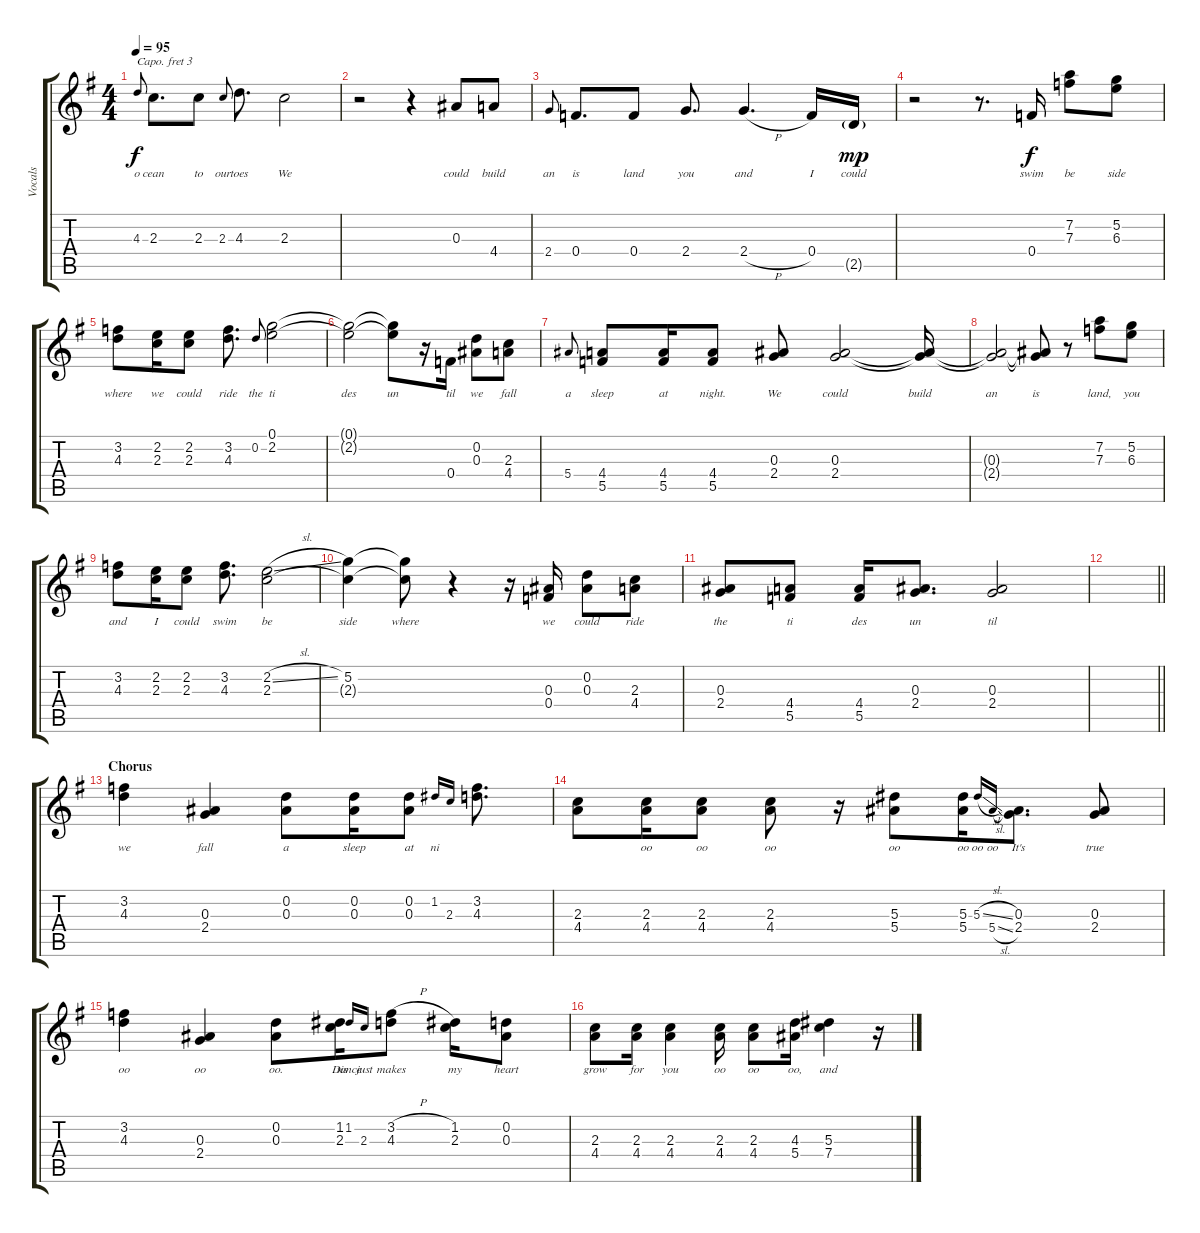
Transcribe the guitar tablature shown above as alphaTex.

\track ("Vocals" "Vocals") {instrument electricguitarclean}
\staff {score tabs}
\capo 3
\tuning (E4 B3 G3 D3 A2 E2) {hide}
\ts (4 4)
\tempo 95
\clef g2
\ks g
4.3.8{lyrics (0 "o") lyrics (1 "") lyrics (2 "") lyrics (3 "") lyrics (4 "") gr onbeat dy f} 2.3.8{d lyrics (0 "cean") lyrics (1 "") lyrics (2 "") lyrics (3 "") lyrics (4 "")} 2.3.8{lyrics (0 "to") lyrics (1 "") lyrics (2 "") lyrics (3 "") lyrics (4 "")} 2.3.8{lyrics (0 "our") lyrics (1 "") lyrics (2 "") lyrics (3 "") lyrics (4 "") gr onbeat} 4.3.8{d lyrics (0 "toes") lyrics (1 "") lyrics (2 "") lyrics (3 "") lyrics (4 "")} 2.3.2{lyrics (0 "We") lyrics (1 "") lyrics (2 "") lyrics (3 "") lyrics (4 "")} |
r.2 r.4 0.3.8{lyrics (0 "could") lyrics (1 "") lyrics (2 "") lyrics (3 "") lyrics (4 "")} 4.4.8{lyrics (0 "build") lyrics (1 "") lyrics (2 "") lyrics (3 "") lyrics (4 "")} |
2.4.8{lyrics (0 "an") lyrics (1 "") lyrics (2 "") lyrics (3 "") lyrics (4 "") gr onbeat} 0.4.8{d lyrics (0 "is") lyrics (1 "") lyrics (2 "") lyrics (3 "") lyrics (4 "")} 0.4.8{lyrics (0 "land") lyrics (1 "") lyrics (2 "") lyrics (3 "") lyrics (4 "")} 2.4.8{d lyrics (0 "you") lyrics (1 "") lyrics (2 "") lyrics (3 "") lyrics (4 "")} 2.4{h}.4{d lyrics (0 "and") lyrics (1 "") lyrics (2 "") lyrics (3 "") lyrics (4 "")} 0.4.16{lyrics (0 "I") lyrics (1 "") lyrics (2 "") lyrics (3 "") lyrics (4 "")} 2.5{g}.16{lyrics (0 "could") lyrics (1 "") lyrics (2 "") lyrics (3 "") lyrics (4 "") dy mp} |
r.2 r.8{d} 0.4.16{lyrics (0 "swim") lyrics (1 "") lyrics (2 "") lyrics (3 "") lyrics (4 "") dy f} (7.2 7.3).8{lyrics (0 "be") lyrics (1 "") lyrics (2 "") lyrics (3 "") lyrics (4 "")} (5.2 6.3).8{lyrics (0 "side") lyrics (1 "") lyrics (2 "") lyrics (3 "") lyrics (4 "")} |
(3.2 4.3).8{lyrics (0 "where") lyrics (1 "") lyrics (2 "") lyrics (3 "") lyrics (4 "")} (2.2 2.3).16{lyrics (0 "we") lyrics (1 "") lyrics (2 "") lyrics (3 "") lyrics (4 "")} (2.2 2.3).8{lyrics (0 "could") lyrics (1 "") lyrics (2 "") lyrics (3 "") lyrics (4 "")} (3.2 4.3).8{d lyrics (0 "ride") lyrics (1 "") lyrics (2 "") lyrics (3 "") lyrics (4 "")} 0.2.8{lyrics (0 "the") lyrics (1 "") lyrics (2 "") lyrics (3 "") lyrics (4 "") gr onbeat} (0.1 2.2).2{lyrics (0 "ti") lyrics (1 "") lyrics (2 "") lyrics (3 "") lyrics (4 "")} |
(0.1{t} 2.2{t}).2{lyrics (0 "des") lyrics (1 "") lyrics (2 "") lyrics (3 "") lyrics (4 "")} (0.1{t} 2.2{t}).8{lyrics (0 "un") lyrics (1 "") lyrics (2 "") lyrics (3 "") lyrics (4 "")} r.16 0.4.16{lyrics (0 "til") lyrics (1 "") lyrics (2 "") lyrics (3 "") lyrics (4 "")} (0.2 0.3).8{lyrics (0 "we") lyrics (1 "") lyrics (2 "") lyrics (3 "") lyrics (4 "")} (2.3 4.4).8{lyrics (0 "fall") lyrics (1 "") lyrics (2 "") lyrics (3 "") lyrics (4 "")} |
5.4.8{lyrics (0 "a") lyrics (1 "") lyrics (2 "") lyrics (3 "") lyrics (4 "") gr onbeat} (4.4 5.5).8{lyrics (0 "sleep") lyrics (1 "") lyrics (2 "") lyrics (3 "") lyrics (4 "")} (4.4 5.5).16{lyrics (0 "at") lyrics (1 "") lyrics (2 "") lyrics (3 "") lyrics (4 "")} (4.4 5.5).8{lyrics (0 "night.") lyrics (1 "") lyrics (2 "") lyrics (3 "") lyrics (4 "")} (0.3 2.4).8{lyrics (0 "We") lyrics (1 "") lyrics (2 "") lyrics (3 "") lyrics (4 "")} (0.3 2.4).2{lyrics (0 "could") lyrics (1 "") lyrics (2 "") lyrics (3 "") lyrics (4 "")} (0.3{t} 2.4{t}).16{lyrics (0 "build") lyrics (1 "") lyrics (2 "") lyrics (3 "") lyrics (4 "")} |
(0.3{t} 2.4{t}).2{lyrics (0 "an") lyrics (1 "") lyrics (2 "") lyrics (3 "") lyrics (4 "")} (0.3{t} 2.4{t}).8{lyrics (0 "is") lyrics (1 "") lyrics (2 "") lyrics (3 "") lyrics (4 "")} r.8 (7.2 7.3).8{lyrics (0 "land,") lyrics (1 "") lyrics (2 "") lyrics (3 "") lyrics (4 "")} (5.2 6.3).8{lyrics (0 "you") lyrics (1 "") lyrics (2 "") lyrics (3 "") lyrics (4 "")} |
(3.2 4.3).8{lyrics (0 "and") lyrics (1 "") lyrics (2 "") lyrics (3 "") lyrics (4 "")} (2.2 2.3).16{lyrics (0 "I") lyrics (1 "") lyrics (2 "") lyrics (3 "") lyrics (4 "")} (2.2 2.3).8{lyrics (0 "could") lyrics (1 "") lyrics (2 "") lyrics (3 "") lyrics (4 "")} (3.2 4.3).8{d lyrics (0 "swim") lyrics (1 "") lyrics (2 "") lyrics (3 "") lyrics (4 "")} (2.2{sl} 2.3).2{lyrics (0 "be") lyrics (1 "") lyrics (2 "") lyrics (3 "") lyrics (4 "")} |
(5.2 2.3{t}).4{lyrics (0 "side") lyrics (1 "") lyrics (2 "") lyrics (3 "") lyrics (4 "")} (5.2{t} 2.3{t}).8{lyrics (0 "where") lyrics (1 "") lyrics (2 "") lyrics (3 "") lyrics (4 "")} r.4 r.16 (0.3 0.4).16{lyrics (0 "we") lyrics (1 "") lyrics (2 "") lyrics (3 "") lyrics (4 "")} (0.2 0.3).8{lyrics (0 "could") lyrics (1 "") lyrics (2 "") lyrics (3 "") lyrics (4 "")} (2.3 4.4).8{lyrics (0 "ride") lyrics (1 "") lyrics (2 "") lyrics (3 "") lyrics (4 "")} |
(0.3 2.4).8{lyrics (0 "the") lyrics (1 "") lyrics (2 "") lyrics (3 "") lyrics (4 "")} (4.4 5.5).8{lyrics (0 "ti") lyrics (1 "") lyrics (2 "") lyrics (3 "") lyrics (4 "")} (4.4 5.5).16{lyrics (0 "des") lyrics (1 "") lyrics (2 "") lyrics (3 "") lyrics (4 "")} (0.3 2.4).8{d lyrics (0 "un") lyrics (1 "") lyrics (2 "") lyrics (3 "") lyrics (4 "")} (0.3 2.4).2{lyrics (0 "til") lyrics (1 "") lyrics (2 "") lyrics (3 "") lyrics (4 "")} |
\barLineRight lightlight
|
\section ("" "Chorus")
(3.2 4.3).4{lyrics (0 "we") lyrics (1 "") lyrics (2 "") lyrics (3 "") lyrics (4 "")} (0.3 2.4).4{lyrics (0 "fall") lyrics (1 "") lyrics (2 "") lyrics (3 "") lyrics (4 "")} (0.2 0.3).8{lyrics (0 "a") lyrics (1 "") lyrics (2 "") lyrics (3 "") lyrics (4 "")} (0.2 0.3).16{lyrics (0 "sleep") lyrics (1 "") lyrics (2 "") lyrics (3 "") lyrics (4 "")} (0.2 0.3).8{lyrics (0 "at") lyrics (1 "") lyrics (2 "") lyrics (3 "") lyrics (4 "")} 1.2.16{lyrics (0 "ni") lyrics (1 "") lyrics (2 "") lyrics (3 "") lyrics (4 "") gr onbeat} 2.3.16{lyrics (0 "") lyrics (1 "") lyrics (2 "") lyrics (3 "") lyrics (4 "") gr onbeat} (3.2 4.3).8{d lyrics (0 "") lyrics (1 "") lyrics (2 "") lyrics (3 "") lyrics (4 "")} |
(2.3 4.4).8{lyrics (0 "") lyrics (1 "") lyrics (2 "") lyrics (3 "") lyrics (4 "")} (2.3 4.4).16{lyrics (0 "oo") lyrics (1 "") lyrics (2 "") lyrics (3 "") lyrics (4 "")} (2.3 4.4).8{lyrics (0 "oo") lyrics (1 "") lyrics (2 "") lyrics (3 "") lyrics (4 "")} (2.3 4.4).8{lyrics (0 "oo") lyrics (1 "") lyrics (2 "") lyrics (3 "") lyrics (4 "")} r.16 (5.3 5.4).8{lyrics (0 "oo") lyrics (1 "") lyrics (2 "") lyrics (3 "") lyrics (4 "")} (5.3 5.4).16{lyrics (0 "oo") lyrics (1 "") lyrics (2 "") lyrics (3 "") lyrics (4 "")} 5.3{sl}.16{lyrics (0 "oo") lyrics (1 "") lyrics (2 "") lyrics (3 "") lyrics (4 "") gr onbeat} 5.4{sl}.16{lyrics (0 "oo") lyrics (1 "") lyrics (2 "") lyrics (3 "") lyrics (4 "") gr onbeat} (0.3 2.4).8{d lyrics (0 "It's") lyrics (1 "") lyrics (2 "") lyrics (3 "") lyrics (4 "")} (0.3 2.4).8{lyrics (0 "true") lyrics (1 "") lyrics (2 "") lyrics (3 "") lyrics (4 "")} |
(3.2 4.3).4{lyrics (0 "oo") lyrics (1 "") lyrics (2 "") lyrics (3 "") lyrics (4 "")} (0.3 2.4).4{lyrics (0 "oo") lyrics (1 "") lyrics (2 "") lyrics (3 "") lyrics (4 "")} (0.2 0.3).8{lyrics (0 "oo.") lyrics (1 "") lyrics (2 "") lyrics (3 "") lyrics (4 "")} (1.2 2.3).16{lyrics (0 "Dis") lyrics (1 "") lyrics (2 "") lyrics (3 "") lyrics (4 "")} 1.2.16{lyrics (0 "tance") lyrics (1 "") lyrics (2 "") lyrics (3 "") lyrics (4 "") gr onbeat} 2.3.16{lyrics (0 "just") lyrics (1 "") lyrics (2 "") lyrics (3 "") lyrics (4 "") gr onbeat} (3.2{h} 4.3).8{lyrics (0 "makes") lyrics (1 "") lyrics (2 "") lyrics (3 "") lyrics (4 "")} (1.2 2.3).16{lyrics (0 "my") lyrics (1 "") lyrics (2 "") lyrics (3 "") lyrics (4 "")} (0.2 0.3).8{lyrics (0 "heart") lyrics (1 "") lyrics (2 "") lyrics (3 "") lyrics (4 "")} |
(2.3 4.4).8{lyrics (0 "grow") lyrics (1 "") lyrics (2 "") lyrics (3 "") lyrics (4 "")} (2.3 4.4).16{lyrics (0 "for") lyrics (1 "") lyrics (2 "") lyrics (3 "") lyrics (4 "")} (2.3 4.4).4{lyrics (0 "you") lyrics (1 "") lyrics (2 "") lyrics (3 "") lyrics (4 "")} (2.3 4.4).16{lyrics (0 "oo") lyrics (1 "") lyrics (2 "") lyrics (3 "") lyrics (4 "")} (2.3 4.4).8{lyrics (0 "oo") lyrics (1 "") lyrics (2 "") lyrics (3 "") lyrics (4 "")} (4.3 5.4).16{lyrics (0 "oo,") lyrics (1 "") lyrics (2 "") lyrics (3 "") lyrics (4 "")} (5.3 7.4).4{lyrics (0 "and") lyrics (1 "") lyrics (2 "") lyrics (3 "") lyrics (4 "")} r.16
